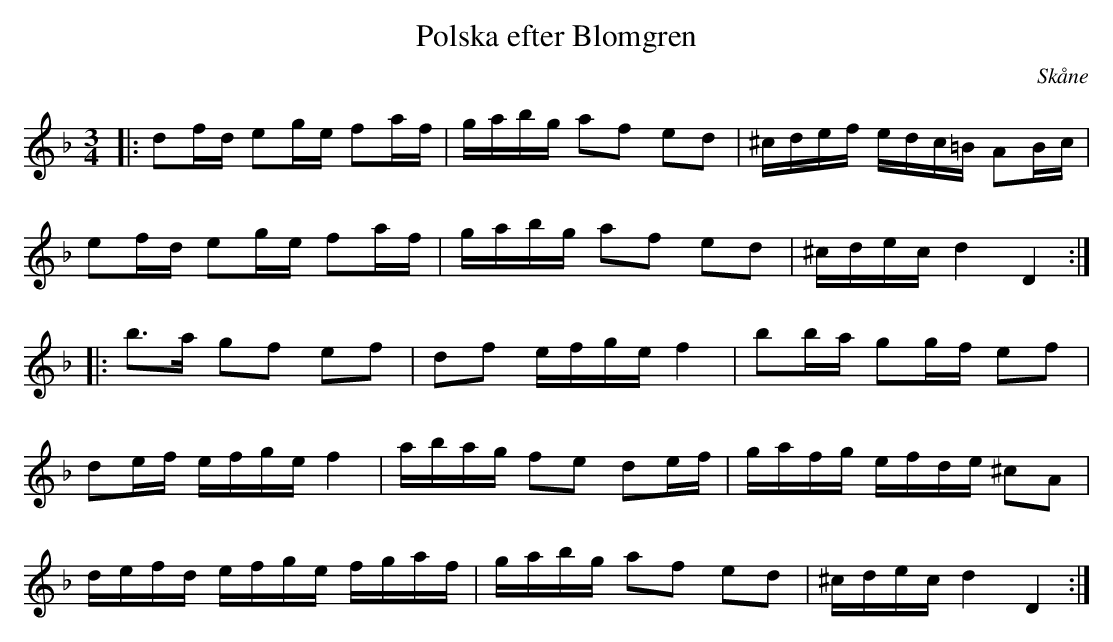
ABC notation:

X:1
T:Polska efter Blomgren
O:Skåne
M:3/4
L:1/16
K:Dm
|:d2fd e2ge f2af|gabg a2f2 e2d2|^cdef edc=B A2Bc|
e2fd e2ge f2af|gabg a2f2 e2d2|^cdec d4 D4:|
|:b3a g2f2 e2f2|d2f2 efge f4|b2ba g2gf e2f2|
d2ef efge f4|abag f2e2 d2ef|gafg efde ^c2A2|
defd efge fgaf|gabg a2f2 e2d2|^cdec d4 D4:|
